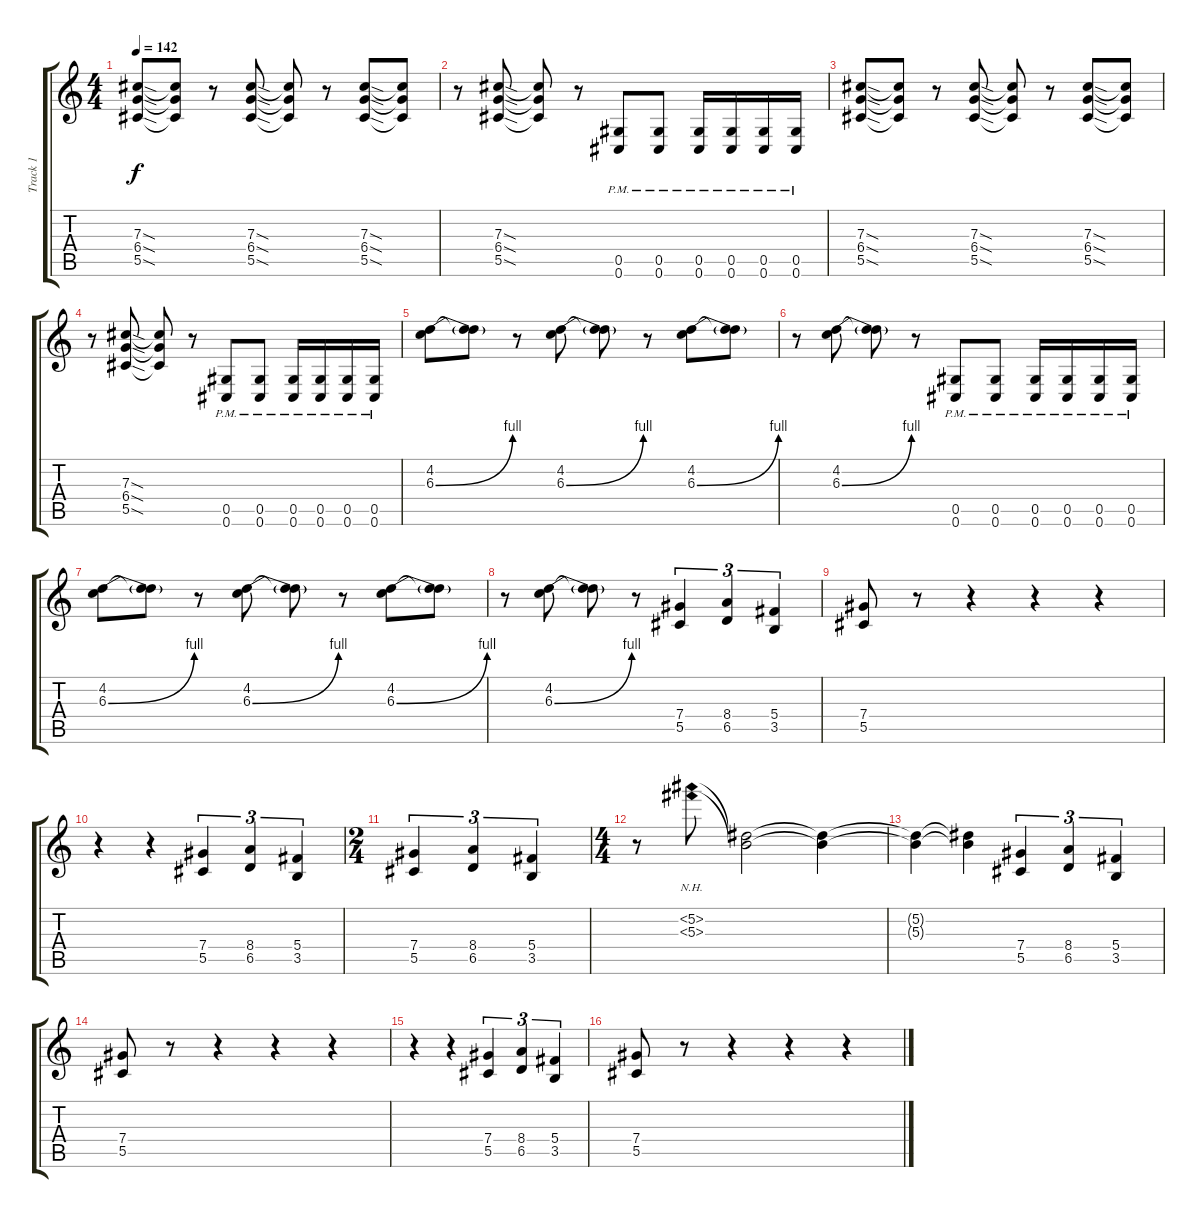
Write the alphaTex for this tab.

\track ("Track 1" "Track 1") {instrument distortionguitar}
\staff {score tabs}
\tuning (Eb4 Bb3 Gb3 Db3 Ab2 Db2) {hide}
\ts (4 4)
\tempo 142
\clef g2
\ks c
(7.3{sod} 6.4{sod} 5.5{sod}).8{dy f} (7.3{t} 6.4{t} 5.5{t}).8 r.8 (7.3{sod} 6.4{sod} 5.5{sod}).8 (7.3{t} 6.4{t} 5.5{t}).8 r.8 (7.3{sod} 6.4{sod} 5.5{sod}).8 (7.3{t} 6.4{t} 5.5{t}).8 |
r.8 (7.3{sod} 6.4{sod} 5.5{sod}).8 (7.3{t} 6.4{t} 5.5{t}).8 r.8 (0.5{pm} 0.6{pm}).8 (0.5{pm} 0.6{pm}).8 (0.5{pm} 0.6{pm}).16 (0.5{pm} 0.6{pm}).16 (0.5{pm} 0.6{pm}).16 (0.5{pm} 0.6{pm}).16 |
(7.3{sod} 6.4{sod} 5.5{sod}).8 (7.3{t} 6.4{t} 5.5{t}).8 r.8 (7.3{sod} 6.4{sod} 5.5{sod}).8 (7.3{t} 6.4{t} 5.5{t}).8 r.8 (7.3{sod} 6.4{sod} 5.5{sod}).8 (7.3{t} 6.4{t} 5.5{t}).8 |
r.8 (7.3{sod} 6.4{sod} 5.5{sod}).8 (7.3{t} 6.4{t} 5.5{t}).8 r.8 (0.5{pm} 0.6{pm}).8 (0.5{pm} 0.6{pm}).8 (0.5{pm} 0.6{pm}).16 (0.5{pm} 0.6{pm}).16 (0.5{pm} 0.6{pm}).16 (0.5{pm} 0.6{pm}).16 |
(4.2 6.3{be (bend 0 0 60 4)}).8 (4.2{t} 6.3{t}).8 r.8 (4.2 6.3{be (bend 0 0 60 4)}).8 (4.2{t} 6.3{t}).8 r.8 (4.2 6.3{be (bend 0 0 60 4)}).8 (4.2{t} 6.3{t}).8 |
r.8 (4.2 6.3{be (bend 0 0 60 4)}).8 (4.2{t} 6.3{t}).8 r.8 (0.5{pm} 0.6{pm}).8 (0.5{pm} 0.6{pm}).8 (0.5{pm} 0.6{pm}).16 (0.5{pm} 0.6{pm}).16 (0.5{pm} 0.6{pm}).16 (0.5{pm} 0.6{pm}).16 |
(4.2 6.3{be (bend 0 0 60 4)}).8 (4.2{t} 6.3{t}).8 r.8 (4.2 6.3{be (bend 0 0 60 4)}).8 (4.2{t} 6.3{t}).8 r.8 (4.2 6.3{be (bend 0 0 60 4)}).8 (4.2{t} 6.3{t}).8 |
r.8 (4.2 6.3{be (bend 0 0 60 4)}).8 (4.2{t} 6.3{t}).8 r.8 (7.4 5.5).4{tu (3 2)} (8.4 6.5).4{tu (3 2)} (5.4 3.5).4{tu (3 2)} |
(7.4 5.5).8 r.8 r.4 r.4 r.4 |
r.4 r.4 (7.4 5.5).4{tu (3 2)} (8.4 6.5).4{tu (3 2)} (5.4 3.5).4{tu (3 2)} |
\ts (2 4)
(7.4 5.5).4{tu (3 2)} (8.4 6.5).4{tu (3 2)} (5.4 3.5).4{tu (3 2)} |
\ts (4 4)
r.8 (5.2{nh} 5.3{nh}).8 (5.2{t} 5.3{t}).2 (5.2{t} 5.3{t}).4 |
(5.2{t} 5.3{t}).4 (5.2{t} 5.3{t}).4 (7.4 5.5).4{tu (3 2)} (8.4 6.5).4{tu (3 2)} (5.4 3.5).4{tu (3 2)} |
(7.4 5.5).8 r.8 r.4 r.4 r.4 |
r.4 r.4 (7.4 5.5).4{tu (3 2)} (8.4 6.5).4{tu (3 2)} (5.4 3.5).4{tu (3 2)} |
(7.4 5.5).8 r.8 r.4 r.4 r.4
